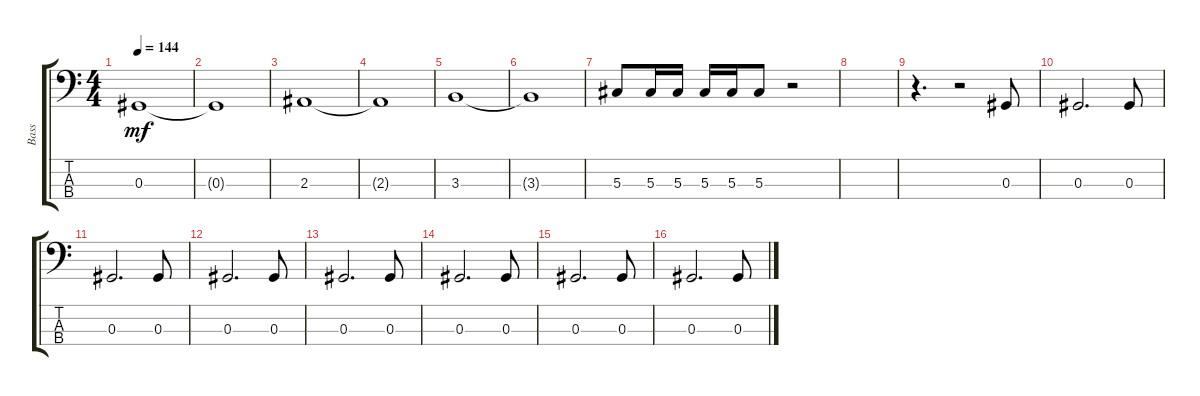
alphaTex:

\track ("Bass" "Bass") {instrument electricbassfinger}
\staff {score tabs}
\tuning (Gb2 Db2 Ab1 Eb1) {hide}
\ts (4 4)
\tempo 144
\clef f4
\ks c
0.3.1{dy mf} |
0.3{t}.1 |
2.3.1 |
2.3{t}.1 |
3.3.1 |
3.3{t}.1 |
5.3.8 5.3.16 5.3.16 5.3.16 5.3.16 5.3.8 r.2 |
|
r.4{d} r.2 0.3.8 |
0.3.2{d} 0.3.8 |
0.3.2{d} 0.3.8 |
0.3.2{d} 0.3.8 |
0.3.2{d} 0.3.8 |
0.3.2{d} 0.3.8 |
0.3.2{d} 0.3.8 |
0.3.2{d} 0.3.8
